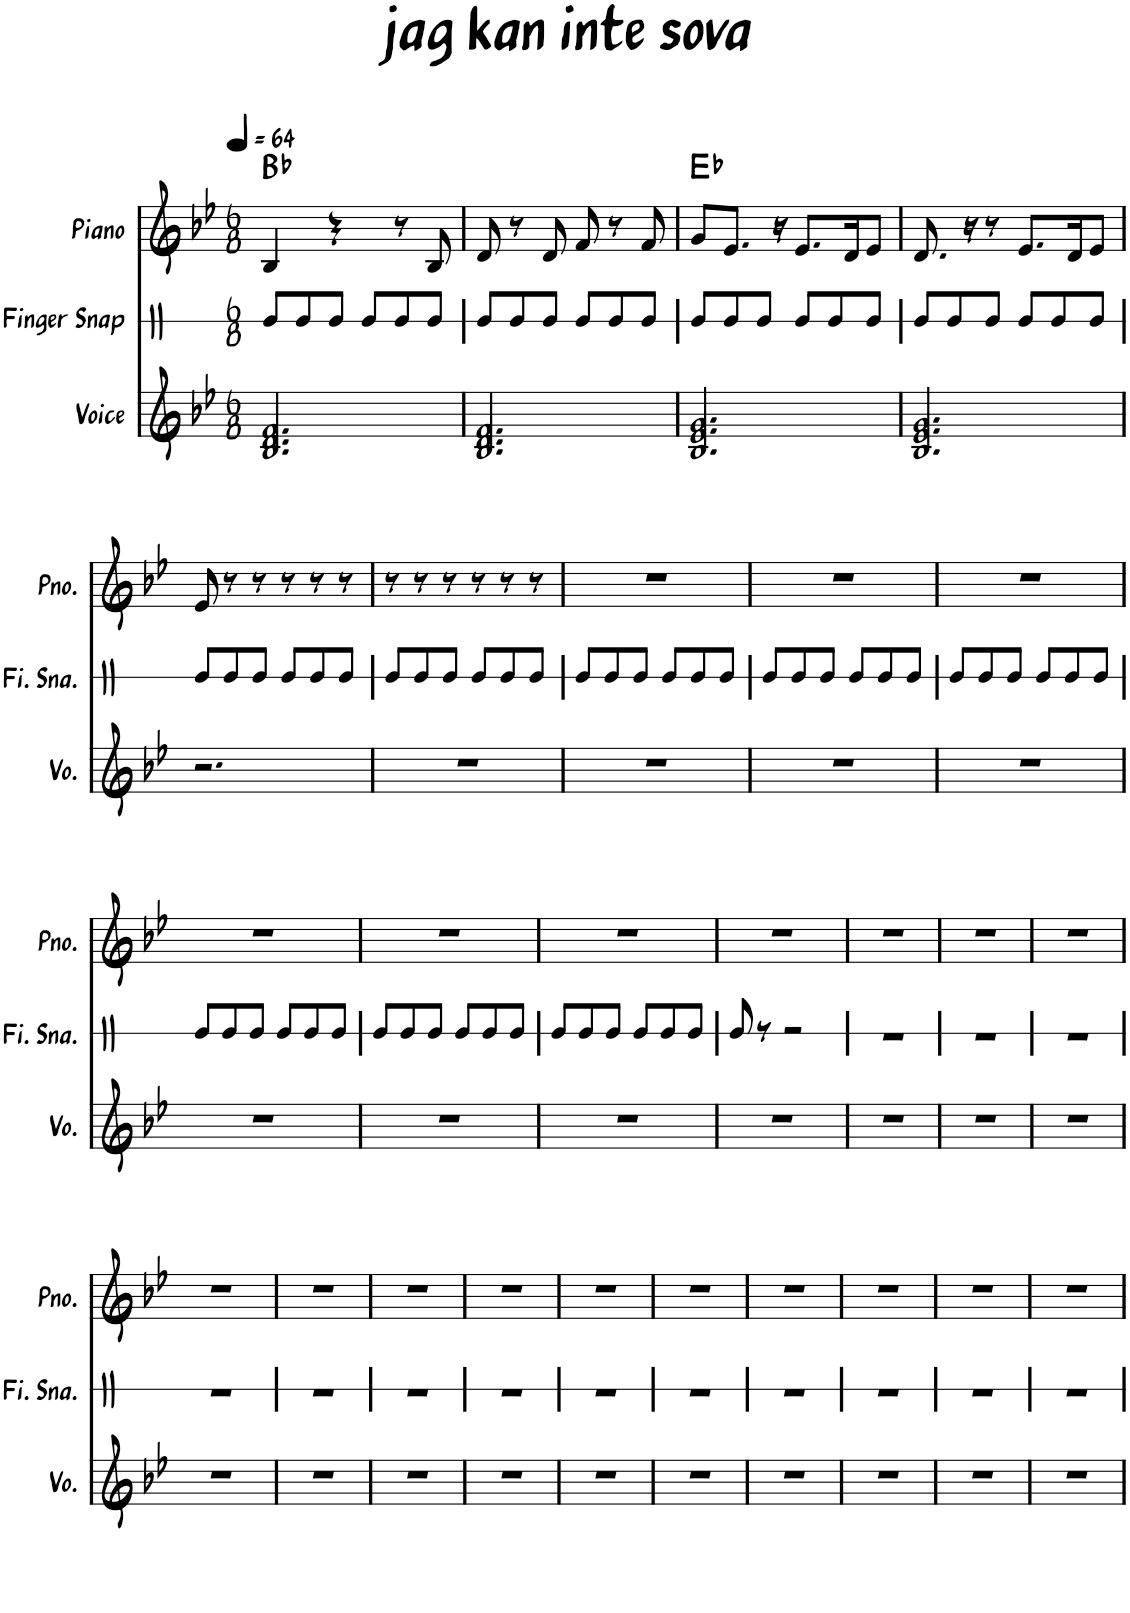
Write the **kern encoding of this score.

**kern	**kern	**kern	**harte
*part3	*part2	*part1	*part1
*staff3	*staff2	*staff1	*
*I"Voice	*I"Finger Snap	*I"Piano	*
*I'Vo.	*I'Fi. Sna.	*I'Pno.	*
*	*stria1	*	*
*clefG2	*clefX	*clefG2	*
*k[b-e-]	*k[]	*k[b-e-]	*
*M6/8	*M6/8	*M6/8	*
*MM64	*MM64	*MM64	*
=1	=1	=1	=1
2.B-/ 2.d/ 2.f/	8Re/L	4B-/	Bb:maj
.	8Re/	.	.
.	8Re/J	4r	.
.	8Re/L	.	.
.	8Re/	8r	.
.	8Re/J	8B-/	.
=2	=2	=2	=2
2.B-/ 2.d/ 2.f/	8Re/L	8d/	.
.	8Re/	8r	.
.	8Re/J	8d/	.
.	8Re/L	8f/	.
.	8Re/	8r	.
.	8Re/J	8f/	.
=3	=3	=3	=3
2.B-/ 2.e-/ 2.g/	8Re/L	8g/L	Eb:maj
.	8Re/	8.e-/J	.
.	8Re/J	.	.
.	.	16r	.
.	8Re/L	8.e-/L	.
.	8Re/	.	.
.	.	16d/K	.
.	8Re/J	8e-/J	.
=4	=4	=4	=4
2.B-/ 2.e-/ 2.g/	8Re/L	8.d/	.
.	8Re/	.	.
.	.	16r	.
.	8Re/J	8r	.
.	8Re/L	8.e-/L	.
.	8Re/	.	.
.	.	16d/K	.
.	8Re/J	8e-/J	.
!!LO:LB:g=z
=5	=5	=5	=5
2.r	8Re/L	8e-/	.
.	8Re/	8r	.
.	8Re/J	8r	.
.	8Re/L	8r	.
.	8Re/	8r	.
.	8Re/J	8r	.
=6	=6	=6	=6
2.r	8Re/L	8r	.
.	8Re/	8r	.
.	8Re/J	8r	.
.	8Re/L	8r	.
.	8Re/	8r	.
.	8Re/J	8r	.
=7	=7	=7	=7
2.r	8Re/L	2.r	.
.	8Re/	.	.
.	8Re/J	.	.
.	8Re/L	.	.
.	8Re/	.	.
.	8Re/J	.	.
=8	=8	=8	=8
2.r	8Re/L	2.r	.
.	8Re/	.	.
.	8Re/J	.	.
.	8Re/L	.	.
.	8Re/	.	.
.	8Re/J	.	.
=9	=9	=9	=9
2.r	8Re/L	2.r	.
.	8Re/	.	.
.	8Re/J	.	.
.	8Re/L	.	.
.	8Re/	.	.
.	8Re/J	.	.
!!LO:LB:g=z
=10	=10	=10	=10
2.r	8Re/L	2.r	.
.	8Re/	.	.
.	8Re/J	.	.
.	8Re/L	.	.
.	8Re/	.	.
.	8Re/J	.	.
=11	=11	=11	=11
2.r	8Re/L	2.r	.
.	8Re/	.	.
.	8Re/J	.	.
.	8Re/L	.	.
.	8Re/	.	.
.	8Re/J	.	.
=12	=12	=12	=12
2.r	8Re/L	2.r	.
.	8Re/	.	.
.	8Re/J	.	.
.	8Re/L	.	.
.	8Re/	.	.
.	8Re/J	.	.
=13	=13	=13	=13
2.r	8Re/	2.r	.
.	8r	.	.
.	2r	.	.
=14	=14	=14	=14
2.r	2.r	2.r	.
=15	=15	=15	=15
2.r	2.r	2.r	.
=16	=16	=16	=16
2.r	2.r	2.r	.
!!LO:LB:g=z
=17	=17	=17	=17
2.r	2.r	2.r	.
=18	=18	=18	=18
2.r	2.r	2.r	.
=19	=19	=19	=19
2.r	2.r	2.r	.
=20	=20	=20	=20
2.r	2.r	2.r	.
=21	=21	=21	=21
2.r	2.r	2.r	.
=22	=22	=22	=22
2.r	2.r	2.r	.
=23	=23	=23	=23
2.r	2.r	2.r	.
=24	=24	=24	=24
2.r	2.r	2.r	.
=25	=25	=25	=25
2.r	2.r	2.r	.
=26	=26	=26	=26
2.r	2.r	2.r	.
=	=	=	=
*-	*-	*-	*-
